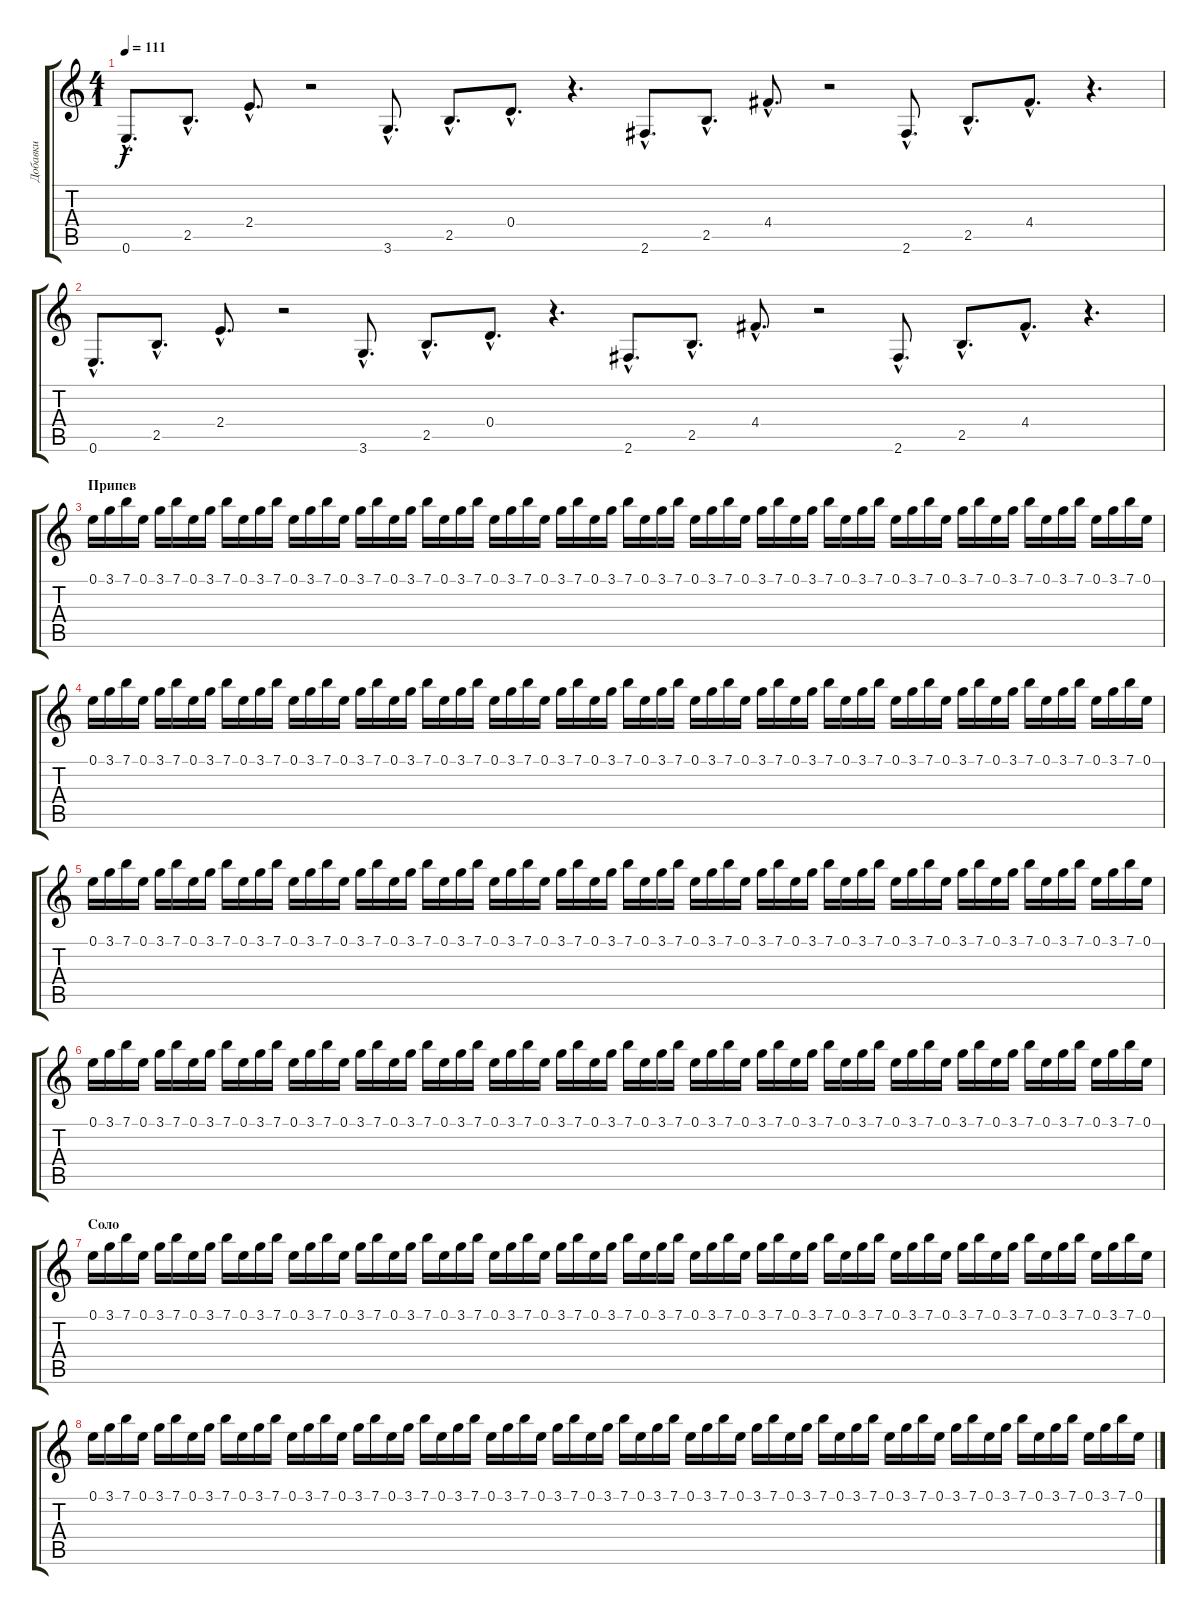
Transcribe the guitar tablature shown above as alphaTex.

\track ("Добавки" "Добавки") {instrument fretlessbass}
\staff {score tabs}
\tuning (E4 B3 G3 D3 A2 E2) {hide}
\ts (4 1)
\tempo 111
\clef g2
\ks c
0.6{hac}.8{d dy f} 2.5{hac}.8{d} 2.4{hac}.8{d} r.2 3.6{hac}.8{d} 2.5{hac}.8{d} 0.4{hac}.8{d} r.4{d} 2.6{hac}.8{d} 2.5{hac}.8{d} 4.4{hac}.8{d} r.2 2.6{hac}.8{d} 2.5{hac}.8{d} 4.4{hac}.8{d} r.4{d} |
0.6{hac}.8{d} 2.5{hac}.8{d} 2.4{hac}.8{d} r.2 3.6{hac}.8{d} 2.5{hac}.8{d} 0.4{hac}.8{d} r.4{d} 2.6{hac}.8{d} 2.5{hac}.8{d} 4.4{hac}.8{d} r.2 2.6{hac}.8{d} 2.5{hac}.8{d} 4.4{hac}.8{d} r.4{d} |
\section ("" "Припев")
0.1.16{volume 11} 3.1.16 7.1.16 0.1.16 3.1.16 7.1.16 0.1.16 3.1.16 7.1.16 0.1.16 3.1.16 7.1.16 0.1.16 3.1.16 7.1.16 0.1.16 3.1.16 7.1.16 0.1.16 3.1.16 7.1.16 0.1.16 3.1.16 7.1.16 0.1.16 3.1.16 7.1.16 0.1.16 3.1.16 7.1.16 0.1.16 3.1.16 7.1.16 0.1.16 3.1.16 7.1.16 0.1.16 3.1.16 7.1.16 0.1.16 3.1.16 7.1.16 0.1.16 3.1.16 7.1.16 0.1.16 3.1.16 7.1.16 0.1.16 3.1.16 7.1.16 0.1.16 3.1.16 7.1.16 0.1.16 3.1.16 7.1.16 0.1.16 3.1.16 7.1.16 0.1.16 3.1.16 7.1.16 0.1.16 |
0.1.16 3.1.16 7.1.16 0.1.16 3.1.16 7.1.16 0.1.16 3.1.16 7.1.16 0.1.16 3.1.16 7.1.16 0.1.16 3.1.16 7.1.16 0.1.16 3.1.16 7.1.16 0.1.16 3.1.16 7.1.16 0.1.16 3.1.16 7.1.16 0.1.16 3.1.16 7.1.16 0.1.16 3.1.16 7.1.16 0.1.16 3.1.16 7.1.16 0.1.16 3.1.16 7.1.16 0.1.16 3.1.16 7.1.16 0.1.16 3.1.16 7.1.16 0.1.16 3.1.16 7.1.16 0.1.16 3.1.16 7.1.16 0.1.16 3.1.16 7.1.16 0.1.16 3.1.16 7.1.16 0.1.16 3.1.16 7.1.16 0.1.16 3.1.16 7.1.16 0.1.16 3.1.16 7.1.16 0.1.16 |
0.1.16 3.1.16 7.1.16 0.1.16 3.1.16 7.1.16 0.1.16 3.1.16 7.1.16 0.1.16 3.1.16 7.1.16 0.1.16 3.1.16 7.1.16 0.1.16 3.1.16 7.1.16 0.1.16 3.1.16 7.1.16 0.1.16 3.1.16 7.1.16 0.1.16 3.1.16 7.1.16 0.1.16 3.1.16 7.1.16 0.1.16 3.1.16 7.1.16 0.1.16 3.1.16 7.1.16 0.1.16 3.1.16 7.1.16 0.1.16 3.1.16 7.1.16 0.1.16 3.1.16 7.1.16 0.1.16 3.1.16 7.1.16 0.1.16 3.1.16 7.1.16 0.1.16 3.1.16 7.1.16 0.1.16 3.1.16 7.1.16 0.1.16 3.1.16 7.1.16 0.1.16 3.1.16 7.1.16 0.1.16 |
0.1.16 3.1.16 7.1.16 0.1.16 3.1.16 7.1.16 0.1.16 3.1.16 7.1.16 0.1.16 3.1.16 7.1.16 0.1.16 3.1.16 7.1.16 0.1.16 3.1.16 7.1.16 0.1.16 3.1.16 7.1.16 0.1.16 3.1.16 7.1.16 0.1.16 3.1.16 7.1.16 0.1.16 3.1.16 7.1.16 0.1.16 3.1.16 7.1.16 0.1.16 3.1.16 7.1.16 0.1.16 3.1.16 7.1.16 0.1.16 3.1.16 7.1.16 0.1.16 3.1.16 7.1.16 0.1.16 3.1.16 7.1.16 0.1.16 3.1.16 7.1.16 0.1.16 3.1.16 7.1.16 0.1.16 3.1.16 7.1.16 0.1.16 3.1.16 7.1.16 0.1.16 3.1.16 7.1.16 0.1.16 |
\section ("" "Соло")
0.1.16 3.1.16 7.1.16 0.1.16 3.1.16 7.1.16 0.1.16 3.1.16 7.1.16 0.1.16 3.1.16 7.1.16 0.1.16 3.1.16 7.1.16 0.1.16 3.1.16 7.1.16 0.1.16 3.1.16 7.1.16 0.1.16 3.1.16 7.1.16 0.1.16 3.1.16 7.1.16 0.1.16 3.1.16 7.1.16 0.1.16 3.1.16 7.1.16 0.1.16 3.1.16 7.1.16 0.1.16 3.1.16 7.1.16 0.1.16 3.1.16 7.1.16 0.1.16 3.1.16 7.1.16 0.1.16 3.1.16 7.1.16 0.1.16 3.1.16 7.1.16 0.1.16 3.1.16 7.1.16 0.1.16 3.1.16 7.1.16 0.1.16 3.1.16 7.1.16 0.1.16 3.1.16 7.1.16 0.1.16 |
0.1.16 3.1.16 7.1.16 0.1.16 3.1.16 7.1.16 0.1.16 3.1.16 7.1.16 0.1.16 3.1.16 7.1.16 0.1.16 3.1.16 7.1.16 0.1.16 3.1.16 7.1.16 0.1.16 3.1.16 7.1.16 0.1.16 3.1.16 7.1.16 0.1.16 3.1.16 7.1.16 0.1.16 3.1.16 7.1.16 0.1.16 3.1.16 7.1.16 0.1.16 3.1.16 7.1.16 0.1.16 3.1.16 7.1.16 0.1.16 3.1.16 7.1.16 0.1.16 3.1.16 7.1.16 0.1.16 3.1.16 7.1.16 0.1.16 3.1.16 7.1.16 0.1.16 3.1.16 7.1.16 0.1.16 3.1.16 7.1.16 0.1.16 3.1.16 7.1.16 0.1.16 3.1.16 7.1.16 0.1.16
